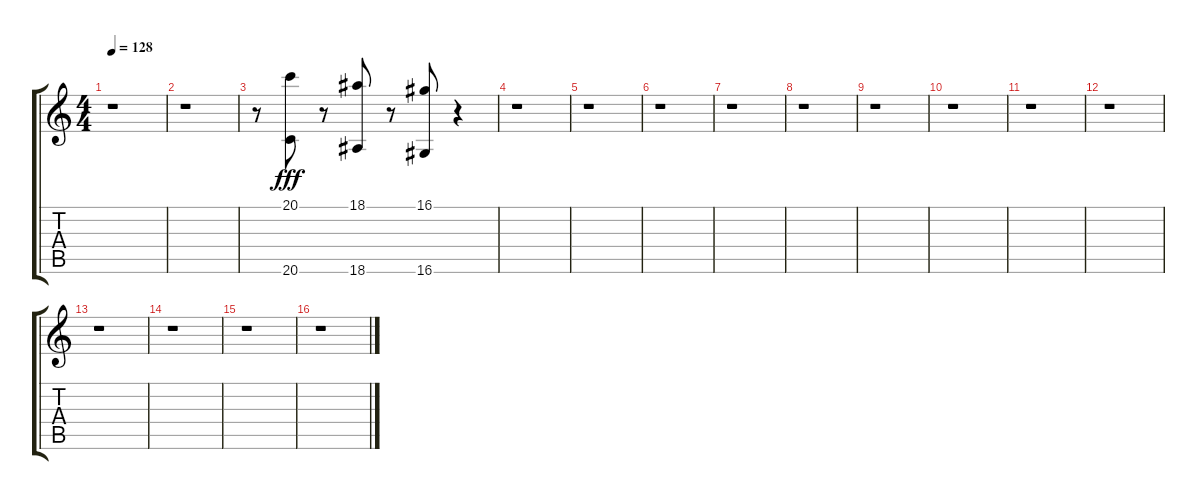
\track "" {instrument harpsichord}
\staff {score tabs}
\tuning (E4 B3 G3 D3 A2 E2) {hide}
\ts (4 4)
\tempo 128
\clef g2
\ks c
r.1{dy fff} |
r.1 |
r.8 (20.1 20.6).8 r.8 (18.1 18.6).8 r.8 (16.1 16.6).8 r.4 |
r.1 |
r.1 |
r.1 |
r.1 |
r.1 |
r.1 |
r.1 |
r.1 |
r.1 |
r.1 |
r.1 |
r.1 |
r.1
